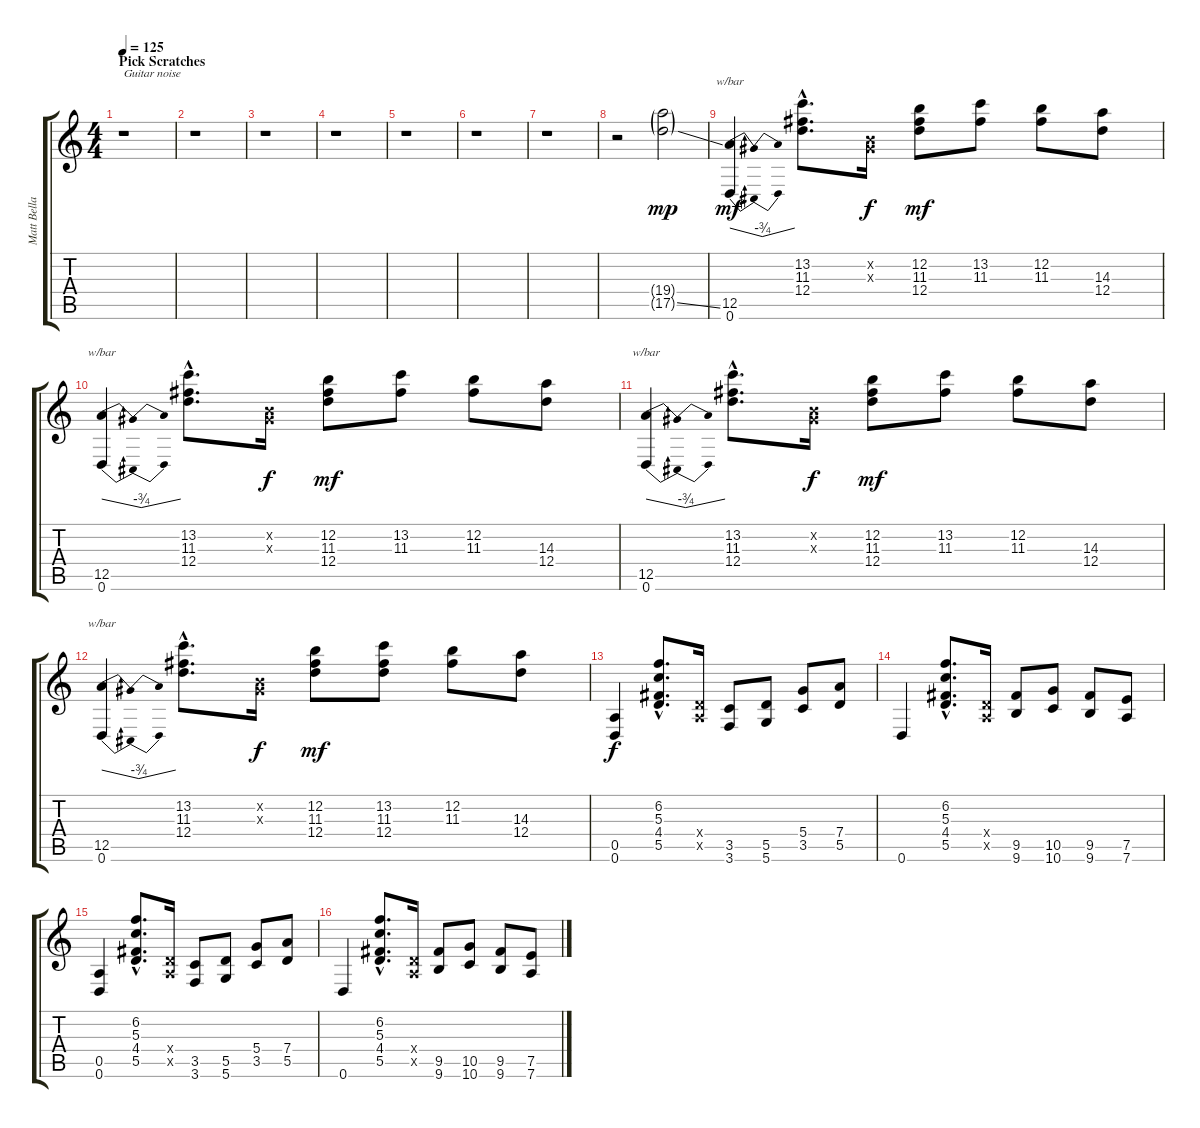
\track ("Matt Bellamy" "Matt Bella") {instrument overdrivenguitar}
\staff {score tabs}
\tuning (E4 B3 G3 D3 A2 D2) {hide}
\ts (4 4)
\section ("" "Pick Scratches")
\tempo 125
\clef g2
\ks c
r.1{txt "Guitar noise" dy mp instrument overdrivenguitar} |
r.1 |
r.1 |
r.1 |
r.1 |
r.1 |
r.1 |
r.2 (19.4{g} 17.5{ss g}).2 |
(12.5 0.6).4{tbe (dip default 0 0 30 -3 60 0) dy mf volume 10} (13.2{hac} 11.3{hac} 12.4{hac}).8{d} (0.2{x} 0.3{x}).16{dy f} (12.2 11.3 12.4).8{dy mf} (13.2 11.3).8 (12.2 11.3).8 (14.3 12.4).8 |
(12.5 0.6).4{tbe (dip default 0 0 30 -3 60 0)} (13.2{hac} 11.3{hac} 12.4{hac}).8{d} (0.2{x} 0.3{x}).16{dy f} (12.2 11.3 12.4).8{dy mf} (13.2 11.3).8 (12.2 11.3).8 (14.3 12.4).8 |
(12.5 0.6).4{tbe (dip default 0 0 30 -3 60 0)} (13.2{hac} 11.3{hac} 12.4{hac}).8{d} (0.2{x} 0.3{x}).16{dy f} (12.2 11.3 12.4).8{dy mf} (13.2 11.3).8 (12.2 11.3).8 (14.3 12.4).8 |
(12.5 0.6).4{tbe (dip default 0 0 30 -3 60 0)} (13.2{hac} 11.3{hac} 12.4{hac}).8{d} (0.2{x} 0.3{x}).16{dy f} (12.2 11.3 12.4).8{dy mf} (13.2 11.3 12.4).8 (12.2 11.3).8 (14.3 12.4).8 |
(0.5 0.6).4{dy f volume 14 instrument distortionguitar} (6.2{hac} 5.3{hac} 4.4{hac} 5.5{hac}).8{d} (0.4{x} 0.5{x}).16 (3.5 3.6).8 (5.5 5.6).8 (5.4 3.5).8 (7.4 5.5).8 |
0.6.4 (6.2{hac} 5.3{hac} 4.4{hac} 5.5{hac}).8{d} (0.4{x} 0.5{x}).16 (9.5 9.6).8 (10.5 10.6).8 (9.5 9.6).8 (7.5 7.6).8 |
(0.5 0.6).4 (6.2{hac} 5.3{hac} 4.4{hac} 5.5{hac}).8{d} (0.4{x} 0.5{x}).16 (3.5 3.6).8 (5.5 5.6).8 (5.4 3.5).8 (7.4 5.5).8 |
0.6.4 (6.2{hac} 5.3{hac} 4.4{hac} 5.5{hac}).8{d} (0.4{x} 0.5{x}).16 (9.5 9.6).8 (10.5 10.6).8 (9.5 9.6).8 (7.5 7.6).8
